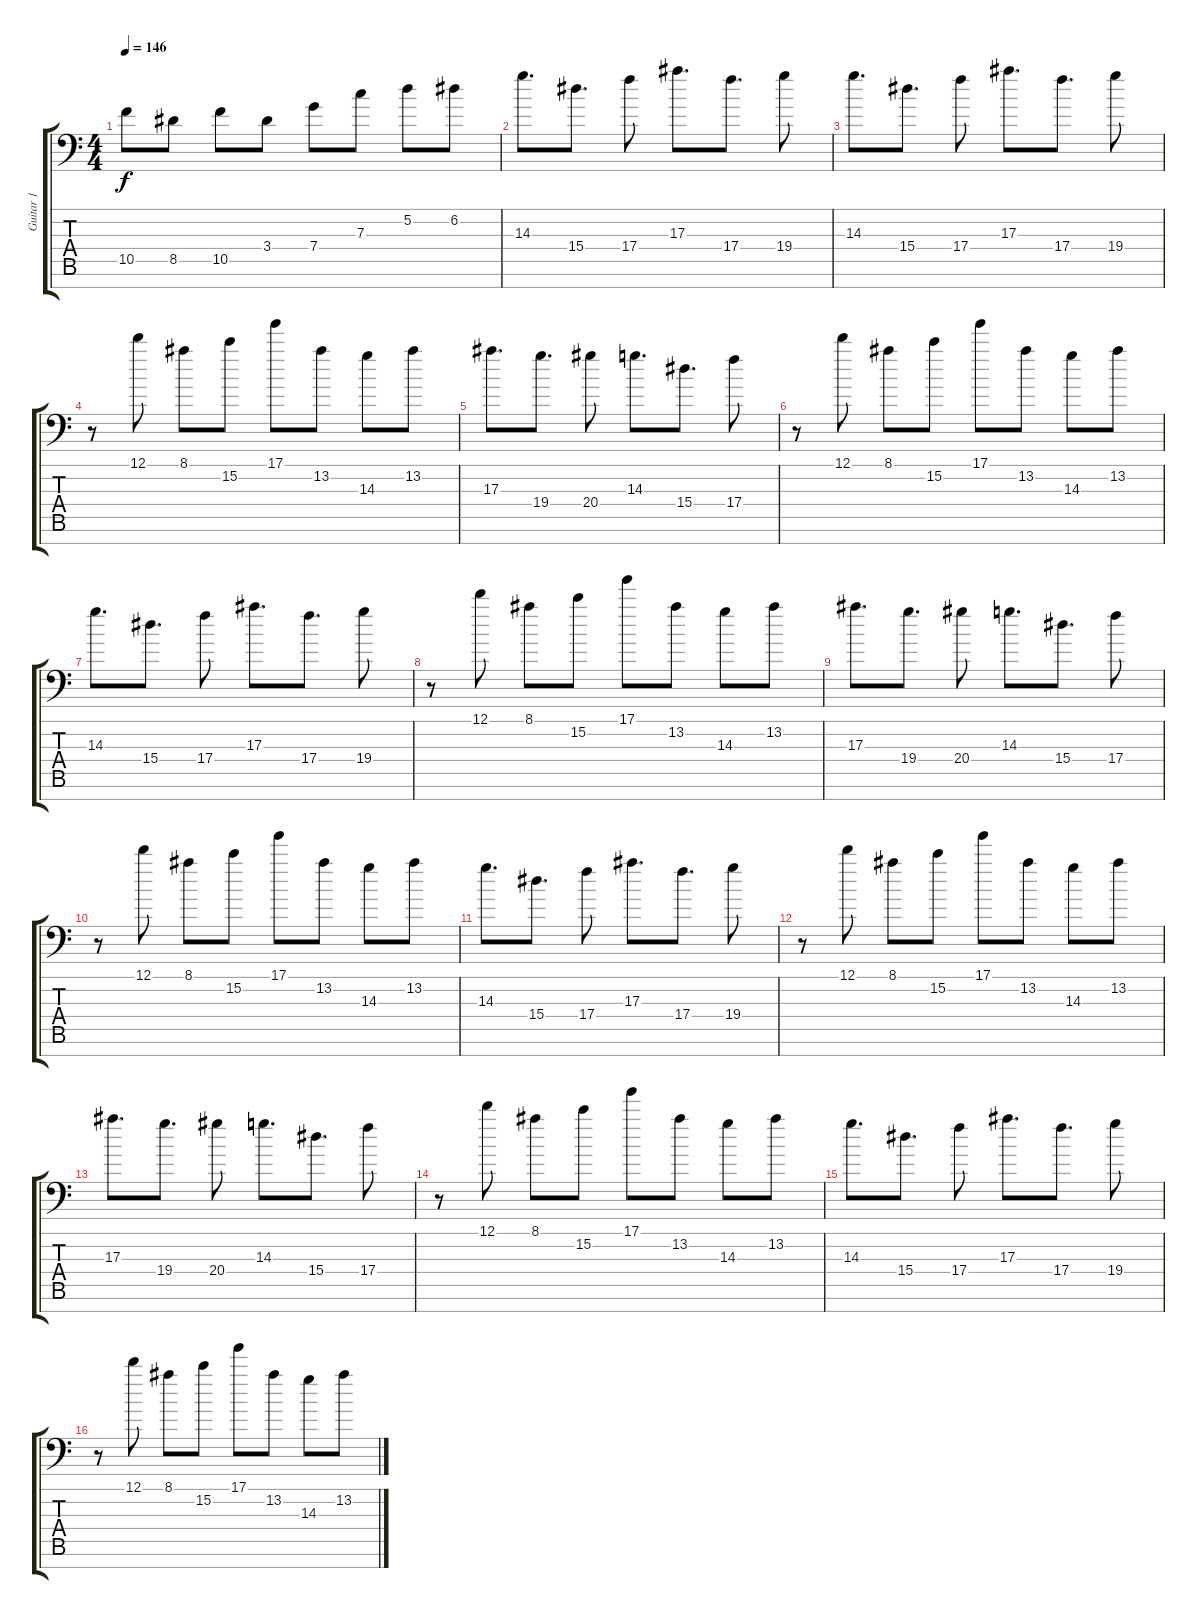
\track ("Guitar 1" "Guitar 1") {instrument distortionguitar}
\staff {score tabs}
\tuning (D4 A3 F3 C3 G2 C2 A1) {hide}
\ts (4 4)
\tempo 146
\clef f4
\ks c
10.5{t}.8{dy f} 8.5.8 10.5.8 3.4.8 7.4.8 7.3.8 5.2.8 6.2.8 |
14.3.8{d} 15.4.8{d} 17.4.8 17.3.8{d} 17.4.8{d} 19.4.8 |
14.3.8{d} 15.4.8{d} 17.4.8 17.3.8{d} 17.4.8{d} 19.4.8 |
r.8 12.1.8 8.1.8 15.2.8 17.1.8 13.2.8 14.3.8 13.2.8 |
17.3.8{d} 19.4.8{d} 20.4.8 14.3.8{d} 15.4.8{d} 17.4.8 |
r.8 12.1.8 8.1.8 15.2.8 17.1.8 13.2.8 14.3.8 13.2.8 |
14.3.8{d} 15.4.8{d} 17.4.8 17.3.8{d} 17.4.8{d} 19.4.8 |
r.8 12.1.8 8.1.8 15.2.8 17.1.8 13.2.8 14.3.8 13.2.8 |
17.3.8{d} 19.4.8{d} 20.4.8 14.3.8{d} 15.4.8{d} 17.4.8 |
r.8 12.1.8 8.1.8 15.2.8 17.1.8 13.2.8 14.3.8 13.2.8 |
14.3.8{d instrument electricguitarjazz} 15.4.8{d} 17.4.8 17.3.8{d} 17.4.8{d} 19.4.8 |
r.8 12.1.8 8.1.8 15.2.8 17.1.8 13.2.8 14.3.8 13.2.8 |
17.3.8{d} 19.4.8{d} 20.4.8 14.3.8{d} 15.4.8{d} 17.4.8 |
r.8 12.1.8 8.1.8 15.2.8 17.1.8 13.2.8 14.3.8 13.2.8 |
14.3.8{d instrument electricguitarjazz} 15.4.8{d} 17.4.8 17.3.8{d} 17.4.8{d} 19.4.8 |
r.8 12.1.8 8.1.8 15.2.8 17.1.8 13.2.8 14.3.8 13.2.8
